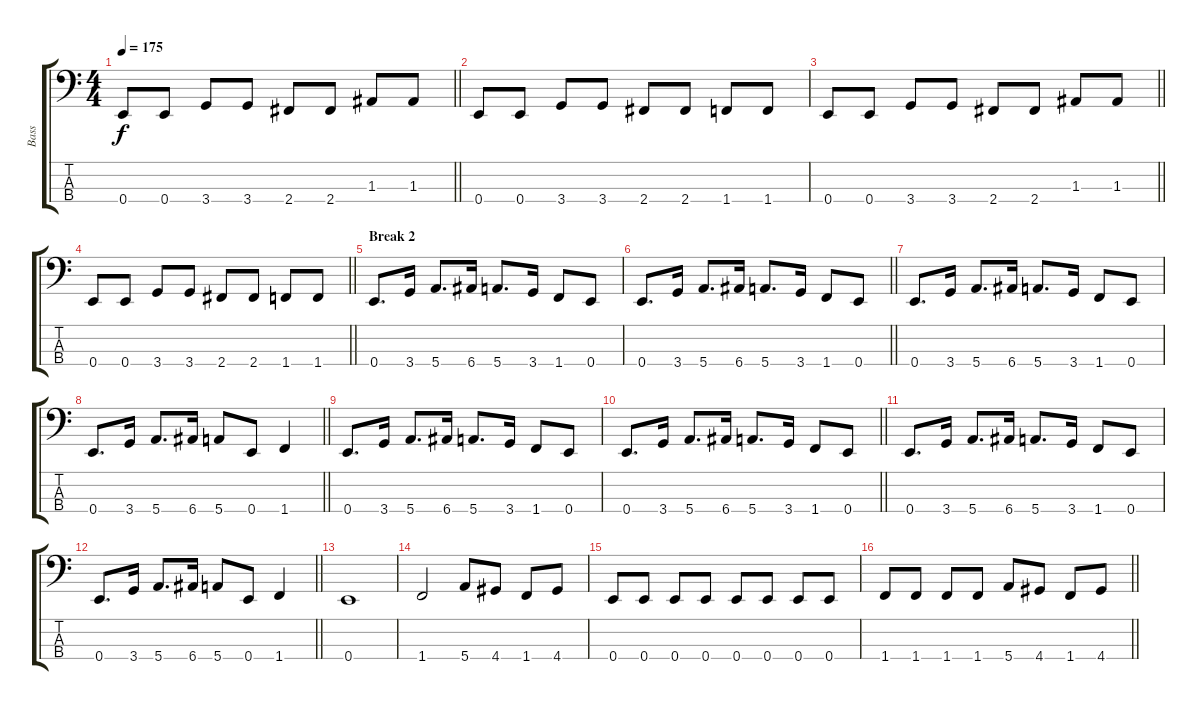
\track ("Bass" "Bass") {instrument electricbassfinger}
\staff {score tabs}
\tuning (G2 D2 A1 E1) {hide}
\ts (4 4)
\tempo 175
\clef f4
\barLineRight lightlight
\ks c
0.4.8{dy f} 0.4.8 3.4.8 3.4.8 2.4.8 2.4.8 1.3.8 1.3.8 |
0.4.8 0.4.8 3.4.8 3.4.8 2.4.8 2.4.8 1.4.8 1.4.8 |
\barLineRight lightlight
0.4.8 0.4.8 3.4.8 3.4.8 2.4.8 2.4.8 1.3.8 1.3.8 |
\barLineRight lightlight
0.4.8 0.4.8 3.4.8 3.4.8 2.4.8 2.4.8 1.4.8 1.4.8 |
\section ("" "Break 2")
0.4.8{d} 3.4.16 5.4.8{d} 6.4.16 5.4.8{d} 3.4.16 1.4.8 0.4.8 |
\barLineRight lightlight
0.4.8{d} 3.4.16 5.4.8{d} 6.4.16 5.4.8{d} 3.4.16 1.4.8 0.4.8 |
0.4.8{d} 3.4.16 5.4.8{d} 6.4.16 5.4.8{d} 3.4.16 1.4.8 0.4.8 |
\barLineRight lightlight
0.4.8{d} 3.4.16 5.4.8{d} 6.4.16 5.4.8 0.4.8 1.4.4 |
0.4.8{d} 3.4.16 5.4.8{d} 6.4.16 5.4.8{d} 3.4.16 1.4.8 0.4.8 |
\barLineRight lightlight
0.4.8{d} 3.4.16 5.4.8{d} 6.4.16 5.4.8{d} 3.4.16 1.4.8 0.4.8 |
0.4.8{d} 3.4.16 5.4.8{d} 6.4.16 5.4.8{d} 3.4.16 1.4.8 0.4.8 |
\barLineRight lightlight
0.4.8{d} 3.4.16 5.4.8{d} 6.4.16 5.4.8 0.4.8 1.4.4 |
0.4.1 |
1.4.2 5.4.8 4.4.8 1.4.8 4.4.8 |
0.4.8 0.4.8 0.4.8 0.4.8 0.4.8 0.4.8 0.4.8 0.4.8 |
\barLineRight lightlight
1.4.8 1.4.8 1.4.8 1.4.8 5.4.8 4.4.8 1.4.8 4.4.8
